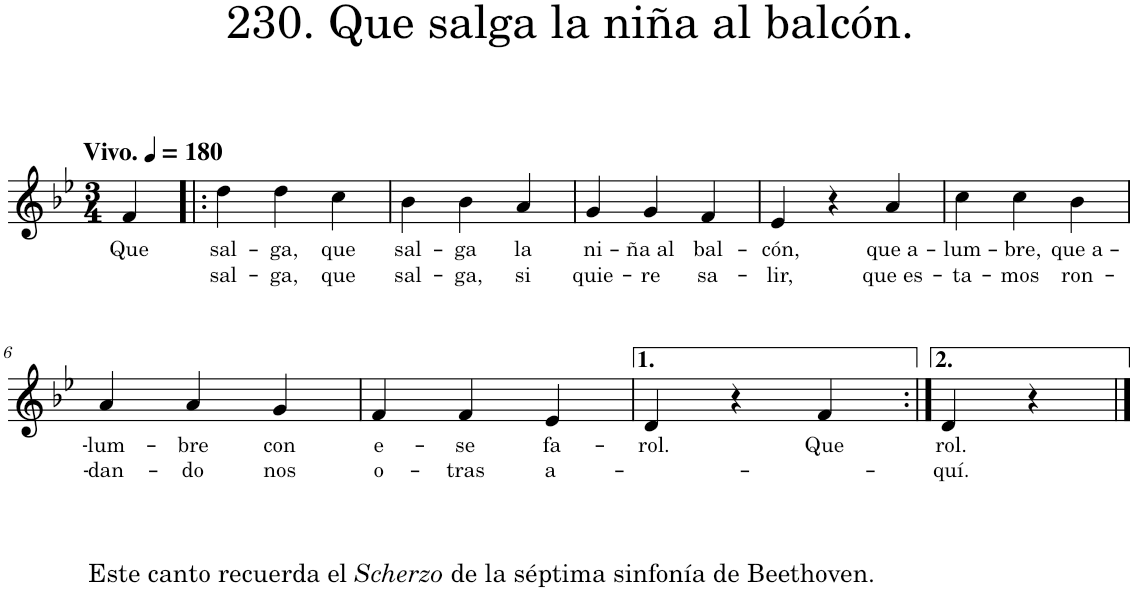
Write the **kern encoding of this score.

**kern	**text	**text
*part1	*part1	*part1
*staff1	*staff1	*staff1
*I"Piano	*	*
*I'Pno.	*	*
*clefG2	*	*
*k[b-e-]	*	*
*M3/4	*	*
*MM180	*	*
=	=	=
!LO:TX:a:B:t=Vivo.	!	!
!	!LO:LY:b	!
4f/	Que	.
=1!|:	=1!|:	=1!|:
!	!LO:LY:b	!LO:LY:b
4dd\	sal-	sal-
!	!LO:LY:b	!LO:LY:b
4dd\	-ga,	-ga,
!	!LO:LY:b	!LO:LY:b
4cc\	que	que
=2	=2	=2
!	!LO:LY:b	!LO:LY:b
4b-\	sal-	sal-
!	!LO:LY:b	!LO:LY:b
4b-\	-ga	-ga,
!	!LO:LY:b	!LO:LY:b
4a/	la	si
=3	=3	=3
!	!LO:LY:b	!LO:LY:b
4g/	ni-	quie-
!	!LO:LY:b	!LO:LY:b
4g/	-ña al	-re
!	!LO:LY:b	!LO:LY:b
4f/	bal-	sa-
=4	=4	=4
!	!LO:LY:b	!LO:LY:b
4e-/	-cón,	-lir,
4r	.	.
!	!LO:LY:b	!LO:LY:b
4a/	que a-	que es-
=5	=5	=5
!	!LO:LY:b	!LO:LY:b
4cc\	-lum-	-ta-
!	!LO:LY:b	!LO:LY:b
4cc\	-bre,	-mos
!	!LO:LY:b	!LO:LY:b
4b-\	que a-	ron-
!!LO:LB:g=z
=6	=6	=6
!LO:TX:b:t=Este canto recuerda el	!	!
!LO:TX:b:i:t=Scherzo	!	!
!LO:TX:b:t=de la séptima sinfonía de Beethoven.	!	!
!	!LO:LY:b	!LO:LY:b
4a/	-lum-	-dan-
!	!LO:LY:b	!LO:LY:b
4a/	-bre	-do
!	!LO:LY:b	!LO:LY:b
4g/	con	nos
=7	=7	=7
!	!LO:LY:b	!LO:LY:b
4f/	e-	o-
!	!LO:LY:b	!LO:LY:b
4f/	-se	-tras
!	!LO:LY:b	!LO:LY:b
4e-/	fa-	a-
=8	=8	=8
!	!LO:LY:b	!
4d/	-rol.	.
4r	.	.
!	!LO:LY:b	!
4f/	Que	.
=9:|!	=9:|!	=9:|!
!	!LO:LY:b	!LO:LY:b
4d/	-rol.	-quí.
4r	.	.
==	==	==
*-	*-	*-
